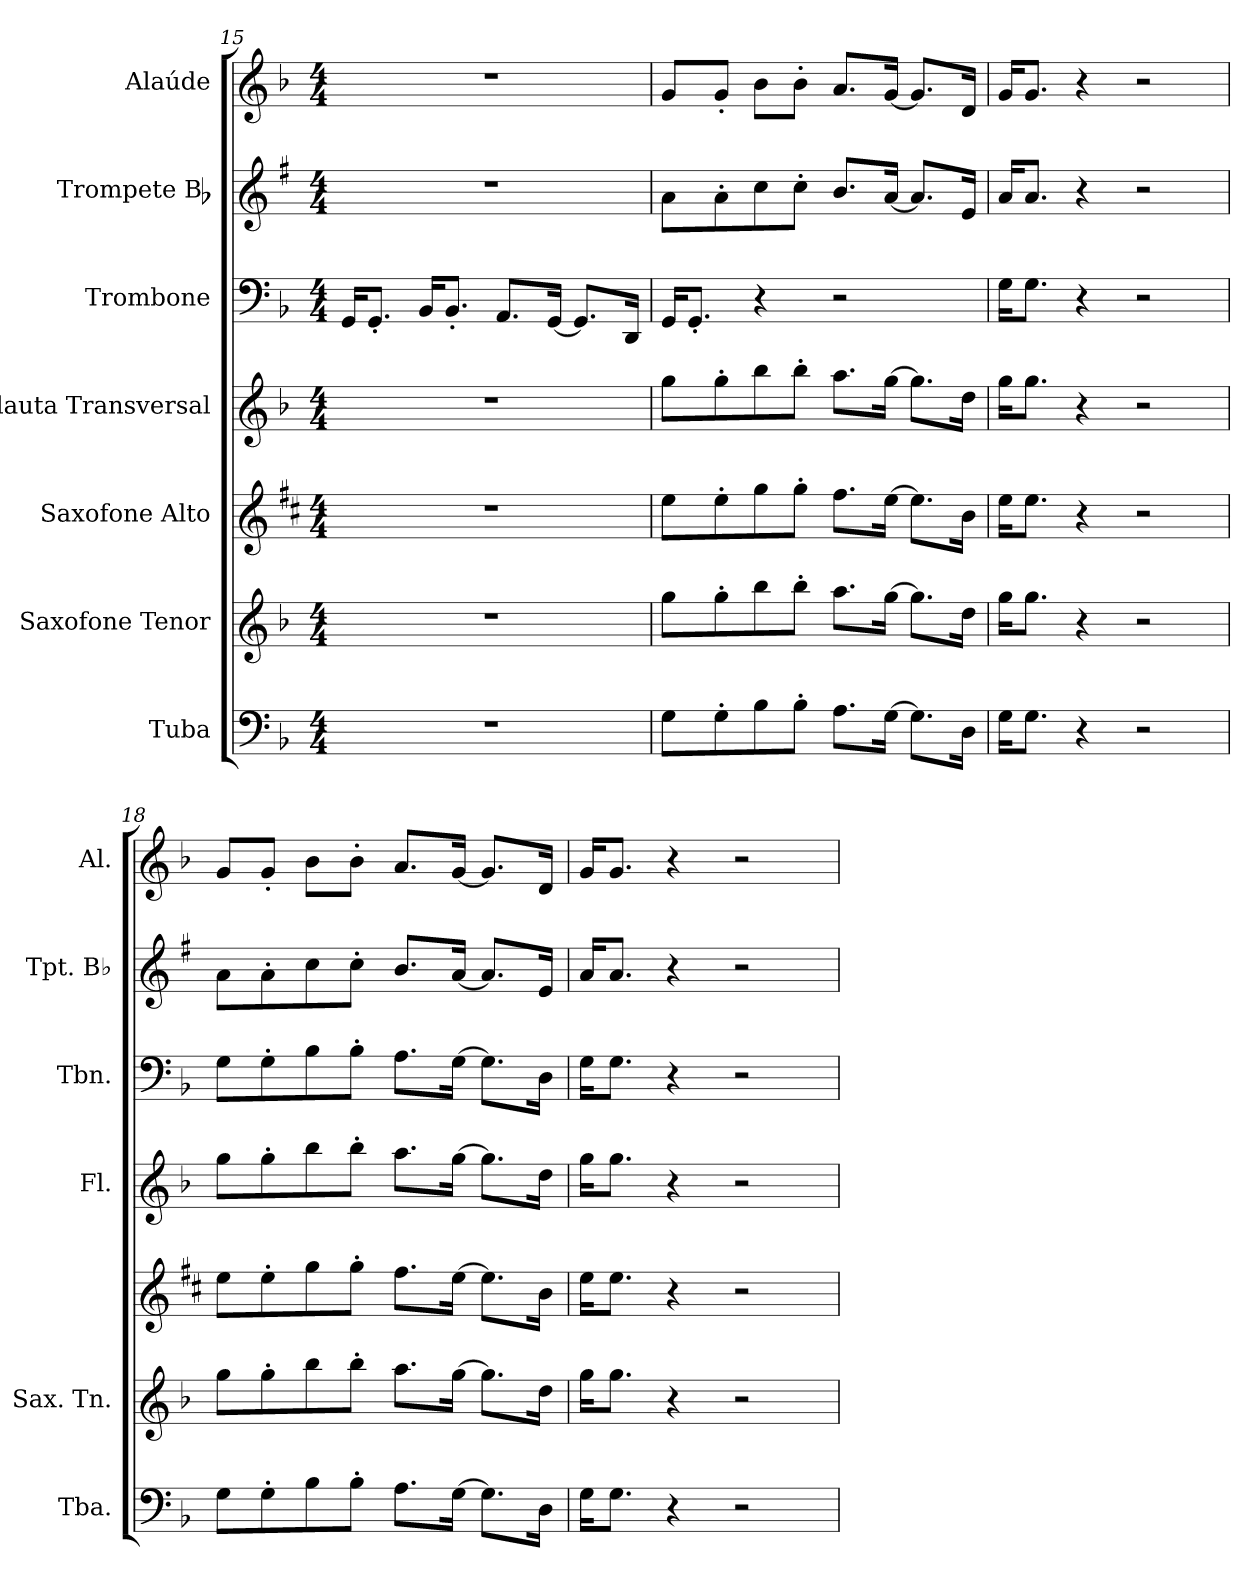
**kern	**kern	**kern	**kern	**kern	**kern	**kern
*part7	*part6	*part5	*part4	*part3	*part2	*part1
*staff7	*staff6	*staff5	*staff4	*staff3	*staff2	*staff1
*I"Tuba	*I"Saxofone Tenor	*I"Saxofone Alto	*I"Flauta Transversal	*I"Trombone	*I"Trompete Bb	*I"Alaúde
*I'Tba.	*I'Sax. Tn.	*	*I'Fl.	*I'Tbn.	*I'Tpt. Bb	*I'Al.
*clefF4	*clefG2	*clefG2	*clefG2	*clefF4	*clefG2	*clefG2
*	*ITrd8c14	*ITrd5c9	*	*	*ITrd1c2	*ITrd7c12
*k[b-]	*k[b-]	*k[b-]	*k[b-]	*k[b-]	*k[b-]	*k[b-]
*M4/4	*M4/4	*M4/4	*M4/4	*M4/4	*M4/4	*M4/4
=15	=15	=15	=15	=15	=15	=15
1r	1r	1r	1r	16GG/KL	1r	1r
.	.	.	.	8.GG'/J	.	.
.	.	.	.	16BB-/KL	.	.
.	.	.	.	8.BB-'/J	.	.
.	.	.	.	8.AA/L	.	.
.	.	.	.	[16GG/Jk	.	.
.	.	.	.	8.GG/L]	.	.
.	.	.	.	16DD/Jk	.	.
=16	=16	=16	=16	=16	=16	=16
8G\L	8g\L	8g\L	8gg\L	16GG/KL	8g\L	8G/L
.	.	.	.	8.GG'/J	.	.
8G'\	8g'\	8g'\	8gg'\	.	8g'\	8G'/J
8B-\	8b-\	8b-\	8bb-\	4r	8b-\	8B-\L
8B-'\J	8b-'\J	8b-'\J	8bb-'\J	.	8b-'\J	8B-'\J
8.A\L	8.a\L	8.a\L	8.aa\L	2r	8.a/L	8.A/L
[16G\Jk	[16g\Jk	[16g\Jk	[16gg\Jk	.	[16g/Jk	[16G/Jk
8.G\L]	8.g\L]	8.g\L]	8.gg\L]	.	8.g/L]	8.G/L]
16D\Jk	16d\Jk	16d\Jk	16dd\Jk	.	16d/Jk	16D/Jk
=17	=17	=17	=17	=17	=17	=17
16G\KL	16g\KL	16g\KL	16gg\KL	16G\KL	16g/KL	16G/KL
8.G\J	8.g\J	8.g\J	8.gg\J	8.G\J	8.g/J	8.G/J
4r	4r	4r	4r	4r	4r	4r
2r	2r	2r	2r	2r	2r	2r
=18	=18	=18	=18	=18	=18	=18
8G\L	8g\L	8g\L	8gg\L	8G\L	8g\L	8G/L
8G'\	8g'\	8g'\	8gg'\	8G'\	8g'\	8G'/J
8B-\	8b-\	8b-\	8bb-\	8B-\	8b-\	8B-\L
8B-'\J	8b-'\J	8b-'\J	8bb-'\J	8B-'\J	8b-'\J	8B-'\J
8.A\L	8.a\L	8.a\L	8.aa\L	8.A\L	8.a/L	8.A/L
[16G\Jk	[16g\Jk	[16g\Jk	[16gg\Jk	[16G\Jk	[16g/Jk	[16G/Jk
8.G\L]	8.g\L]	8.g\L]	8.gg\L]	8.G\L]	8.g/L]	8.G/L]
16D\Jk	16d\Jk	16d\Jk	16dd\Jk	16D\Jk	16d/Jk	16D/Jk
=19	=19	=19	=19	=19	=19	=19
16G\KL	16g\KL	16g\KL	16gg\KL	16G\KL	16g/KL	16G/KL
8.G\J	8.g\J	8.g\J	8.gg\J	8.G\J	8.g/J	8.G/J
4r	4r	4r	4r	4r	4r	4r
2r	2r	2r	2r	2r	2r	2r
=	=	=	=	=	=	=
*-	*-	*-	*-	*-	*-	*-
